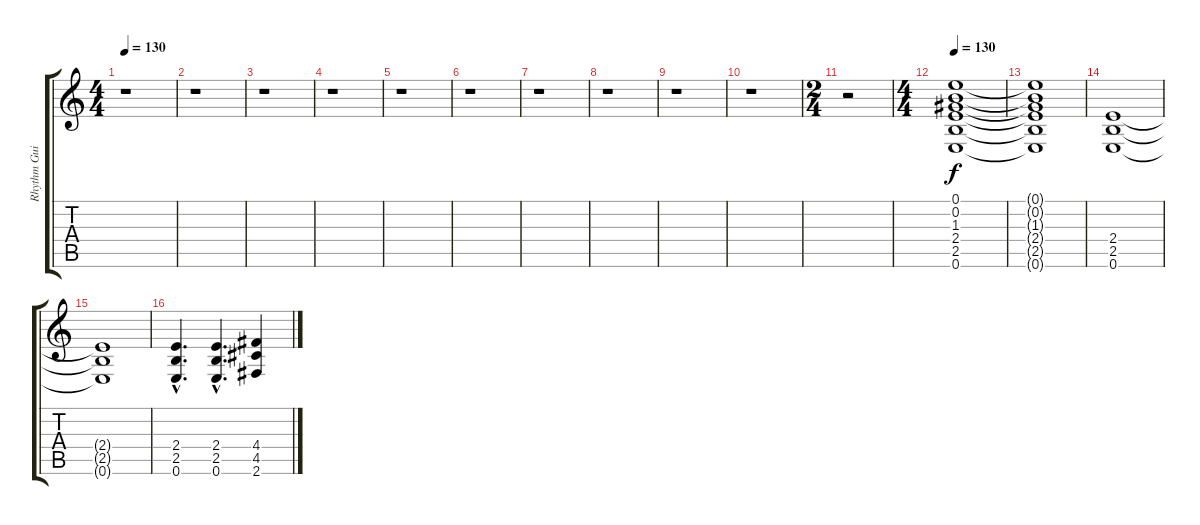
\track ("Rhythm Guitar 2" "Rhythm Gui") {instrument overdrivenguitar}
\staff {score tabs}
\tuning (E4 B3 G3 D3 A2 E2) {hide}
\ts (4 4)
\tempo 130
\clef g2
\ks c
r.1{dy f} |
r.1 |
r.1 |
r.1 |
r.1 |
r.1 |
r.1 |
r.1 |
r.1 |
r.1 |
\ts (2 4)
r.2 |
\ts (4 4)
\tempo 130
(0.1 0.2 1.3 2.4 2.5 0.6).1{volume 9} |
(0.1{t} 0.2{t} 1.3{t} 2.4{t} 2.5{t} 0.6{t}).1 |
(2.4 2.5 0.6).1 |
(2.4{t} 2.5{t} 0.6{t}).1 |
(2.4{hac} 2.5{hac} 0.6{hac}).4{d} (2.4{hac} 2.5{hac} 0.6{hac}).4{d} (4.4 4.5 2.6).4
